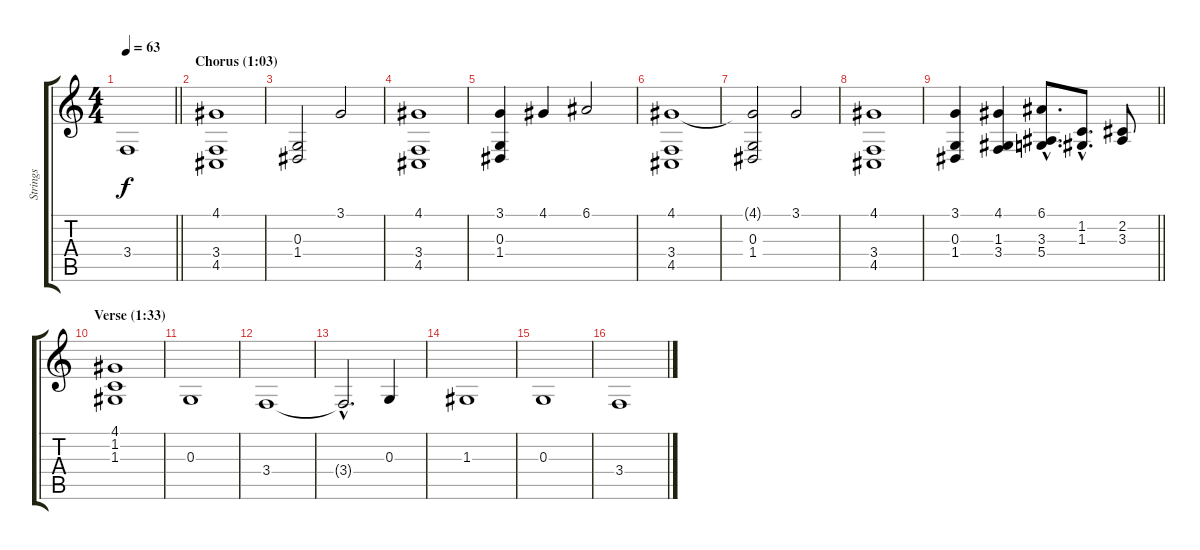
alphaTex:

\track ("Strings" "Strings") {instrument synthstrings1}
\staff {score tabs}
\tuning (E4 B3 G3 D3 A2 E2) {hide}
\ts (4 4)
\tempo 63
\clef g2
\barLineRight lightlight
\ks c
3.4{t}.1{dy f} |
\section ("" "Chorus (1:03)")
(4.1 3.4 4.5).1 |
(0.3 1.4).2 3.1.2 |
(4.1 3.4 4.5).1 |
(3.1 0.3 1.4).4 4.1.4 6.1.2 |
(4.1 3.4 4.5).1 |
(4.1{t} 0.3 1.4).2 3.1.2 |
(4.1 3.4 4.5).1 |
\barLineRight lightlight
(3.1 0.3 1.4).4 (4.1 1.3 3.4).4 (6.1 3.3{hac} 5.4{hac}).8{d} (1.2{hac} 1.3{hac}).8{d} (2.2 3.3).8 |
\section ("" "Verse (1:33)")
(4.1 1.2 1.3).1 |
0.3.1 |
3.4.1 |
3.4{hac t}.2{d} 0.3.4 |
1.3.1 |
0.3.1 |
3.4.1
